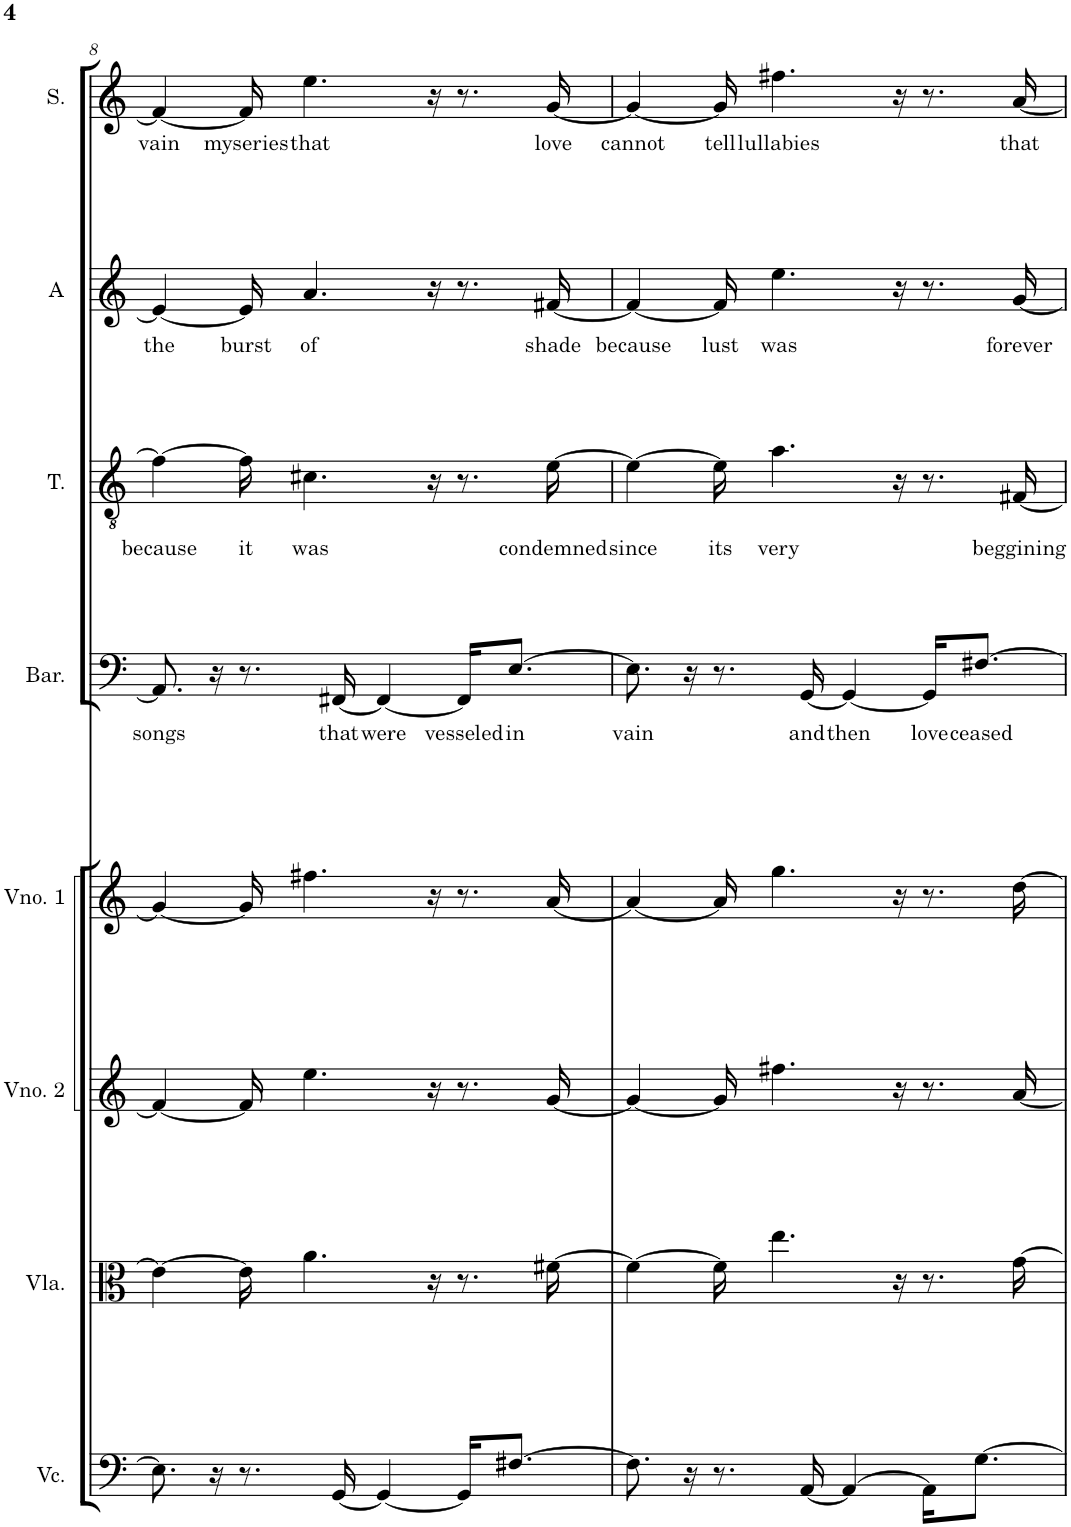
**kern	**kern	**kern	**kern	**kern	**text	**kern	**text	**kern	**text	**kern	**text
*part8	*part7	*part6	*part5	*part4	*part4	*part3	*part3	*part2	*part2	*part1	*part1
*staff8	*staff7	*staff6	*staff5	*staff4	*staff4	*staff3	*staff3	*staff2	*staff2	*staff1	*staff1
*I"Violoncelo	*I"Viola	*I"Violino 2	*I"Violino 1	*I"Barítono	*	*I"Tenor	*	*I"Alto	*	*I"Soprano	*
*I'Vc.	*I'Vla.	*I'Vno. 2	*I'Vno. 1	*I'Bar.	*	*I'T.	*	*I'A	*	*I'S.	*
!!LO:PB:g=z
*clefF4	*clefC3	*clefG2	*clefG2	*clefF4	*	*clefGv2	*	*clefG2	*	*clefG2	*
*k[]	*k[]	*k[]	*k[]	*k[]	*	*k[]	*	*k[]	*	*k[]	*
*M4/4	*M4/4	*M4/4	*M4/4	*M4/4	*	*M4/4	*	*M4/4	*	*M4/4	*
=8	=8	=8	=8	=8	=8	=8	=8	=8	=8	=8	=8
!	!	!	!	!	!LO:LY:b	!	!LO:LY:b	!	!LO:LY:b	!	!LO:LY:b
8.E\]	4e\_	4f#/_	4g/_	8.AA/]	songs	4f#\_	because	4e/_	the	4f#/_	vain
16r	.	.	.	16r	.	.	.	.	.	.	.
!	!	!	!	!	!	!	!LO:LY:b	!	!LO:LY:b	!	!LO:LY:b
8.r	16e\]	16f#/]	16g/]	8.r	.	16f#\]	it	16e/]	burst	16f#/]	myseries
!	!	!	!	!	!	!	!LO:LY:b	!	!LO:LY:b	!	!LO:LY:b
.	4.a\	4.ee\	4.ff#X\	.	.	4.c#X\	was	4.a/	of	4.ee\	that
!	!	!	!	!	!LO:LY:b	!	!	!	!	!	!
[16GG/	.	.	.	[16FF#X/	that	.	.	.	.	.	.
!	!	!	!	!	!LO:LY:b	!	!	!	!	!	!
4GG/_	.	.	.	4FF#/_	were	.	.	.	.	.	.
.	16r	16r	16r	.	.	16r	.	16r	.	16r	.
!	!	!	!	!	!LO:LY:b	!	!	!	!	!	!
16GG/KL]	8.r	8.r	8.r	16FF#/KL]	vesseled	8.r	.	8.r	.	8.r	.
!	!	!	!	!	!LO:LY:b	!	!	!	!	!	!
[8.F#X/J	.	.	.	[8.E/J	in	.	.	.	.	.	.
!	!	!	!	!	!	!	!LO:LY:b	!	!LO:LY:b	!	!LO:LY:b
.	[16f#X\	[16g/	[16a/	.	.	[16e\	condemned	[16f#X/	shade	[16g/	love
=9	=9	=9	=9	=9	=9	=9	=9	=9	=9	=9	=9
!	!	!	!	!	!LO:LY:b	!	!LO:LY:b	!	!LO:LY:b	!	!LO:LY:b
8.F#\]	4f#\_	4g/_	4a/_	8.E\]	vain	4e\_	since	4f#/_	because	4g/_	cannot
16r	.	.	.	16r	.	.	.	.	.	.	.
!	!	!	!	!	!	!	!LO:LY:b	!	!LO:LY:b	!	!LO:LY:b
8.r	16f#\]	16g/]	16a/]	8.r	.	16e\]	its	16f#/]	lust	16g/]	tell
!	!	!	!	!	!	!	!LO:LY:b	!	!LO:LY:b	!	!LO:LY:b
.	4.ee\	4.ff#X\	4.gg\	.	.	4.a\	very	4.ee\	was	4.ff#X\	lullabies
!	!	!	!	!	!LO:LY:b	!	!	!	!	!	!
[16AA/	.	.	.	[16GG/	and	.	.	.	.	.	.
!	!	!	!	!	!LO:LY:b	!	!	!	!	!	!
4AA/_	.	.	.	4GG/_	then	.	.	.	.	.	.
.	16r	16r	16r	.	.	16r	.	16r	.	16r	.
!	!	!	!	!	!LO:LY:b	!	!	!	!	!	!
16AA\KL]	8.r	8.r	8.r	16GG/KL]	love	8.r	.	8.r	.	8.r	.
!	!	!	!	!	!LO:LY:b	!	!	!	!	!	!
[8.G\J	.	.	.	[8.F#X/J	ceased	.	.	.	.	.	.
!	!	!	!	!	!	!	!LO:LY:b	!	!LO:LY:b	!	!LO:LY:b
.	[16g\	[16a/	[16dd\	.	.	[16F#X/	beggining	[16g/	forever	[16a/	that
=	=	=	=	=	=	=	=	=	=	=	=
*-	*-	*-	*-	*-	*-	*-	*-	*-	*-	*-	*-
